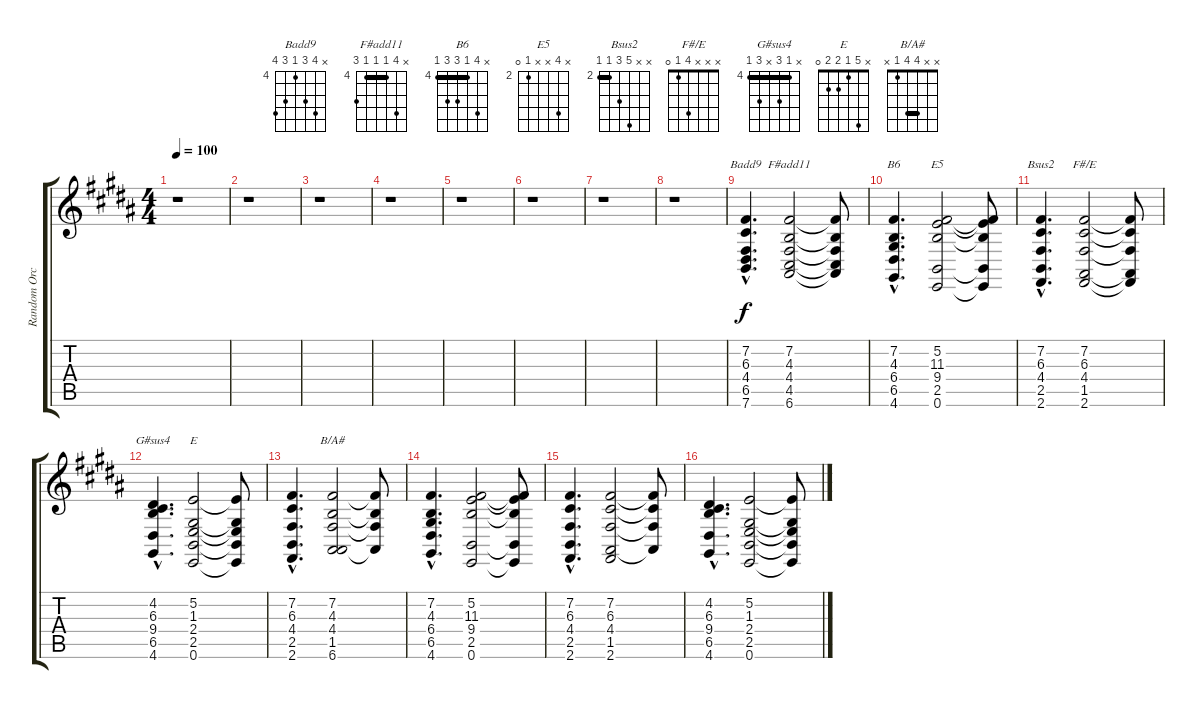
\track ("Random Orchestral Bits" "Random Orc") {instrument stringensemble1}
\staff {score tabs}
\tuning (E4 B3 G3 D3 A2 E2) {hide}
\chord ("Badd9" x 7 6 4 6 7) {firstfret 4}
\chord ("F#add11" x 7 4 4 4 6) {firstfret 4 barre 4}
\chord ("B6" x 7 4 6 6 4) {firstfret 4 barre 4}
\chord ("E5" x 5 x x 2 0) {firstfret 2}
\chord ("Bsus2" x x 6 4 2 2) {firstfret 2 barre 2}
\chord ("F#/E" x x x 4 1 0)
\chord ("G#sus4" x 4 6 x 6 4) {firstfret 4 barre 4}
\chord ("E" x 5 1 2 2 0)
\chord ("B/A#" x x 4 4 1 x) {barre 4}
\ts (4 4)
\tempo 100
\clef g2
\ks b
r.1{dy f instrument stringensemble1} |
r.1 |
r.1 |
r.1 |
r.1 |
r.1 |
r.1 |
r.1 |
(7.2{hac} 6.3{hac} 4.4{hac} 6.5{hac} 7.6{hac}).4{d ch "Badd9"} (7.2 4.3 4.4 4.5 6.6).2{ch "F#add11"} (7.2{t} 4.3{t} 4.4{t} 4.5{t} 6.6{t}).8 |
(7.2{hac} 4.3{hac} 6.4{hac} 6.5{hac} 4.6{hac}).4{d ch "B6"} (5.2 11.3 9.4 2.5 0.6).2{ch "E5"} (5.2{t} 11.3{t} 9.4{t} 2.5{t} 0.6{t}).8 |
(7.2{hac} 6.3{hac} 4.4{hac} 2.5{hac} 2.6{hac}).4{d ch "Bsus2"} (7.2 6.3 4.4 1.5 2.6).2{ch "F#/E"} (7.2{t} 6.3{t} 4.4{t} 1.5{t} 2.6{t}).8 |
(4.2{hac} 6.3{hac} 9.4{hac} 6.5{hac} 4.6{hac}).4{d ch "G#sus4"} (5.2 1.3 2.4 2.5 0.6).2{ch "E"} (5.2{t} 1.3{t} 2.4{t} 2.5{t} 0.6{t}).8 |
(7.2{hac} 6.3{hac} 4.4{hac} 2.5{hac} 2.6{hac}).4{d} (7.2 4.3 4.4 1.5 6.6).2{ch "B/A#"} (7.2{t} 4.3{t} 4.4{t} 1.5{t}).8 |
(7.2{hac} 4.3{hac} 6.4{hac} 6.5{hac} 4.6{hac}).4{d} (5.2 11.3 9.4 2.5 0.6).2 (5.2{t} 11.3{t} 9.4{t} 2.5{t} 0.6{t}).8 |
(7.2{hac} 6.3{hac} 4.4{hac} 2.5{hac} 2.6{hac}).4{d} (7.2 6.3 4.4 1.5 2.6).2 (7.2{t} 6.3{t} 4.4{t} 1.5{t}).8 |
(4.2{hac} 6.3{hac} 9.4{hac} 6.5{hac} 4.6{hac}).4{d} (5.2 1.3 2.4 2.5 0.6).2 (5.2{t} 1.3{t} 2.4{t} 2.5{t} 0.6{t}).8
